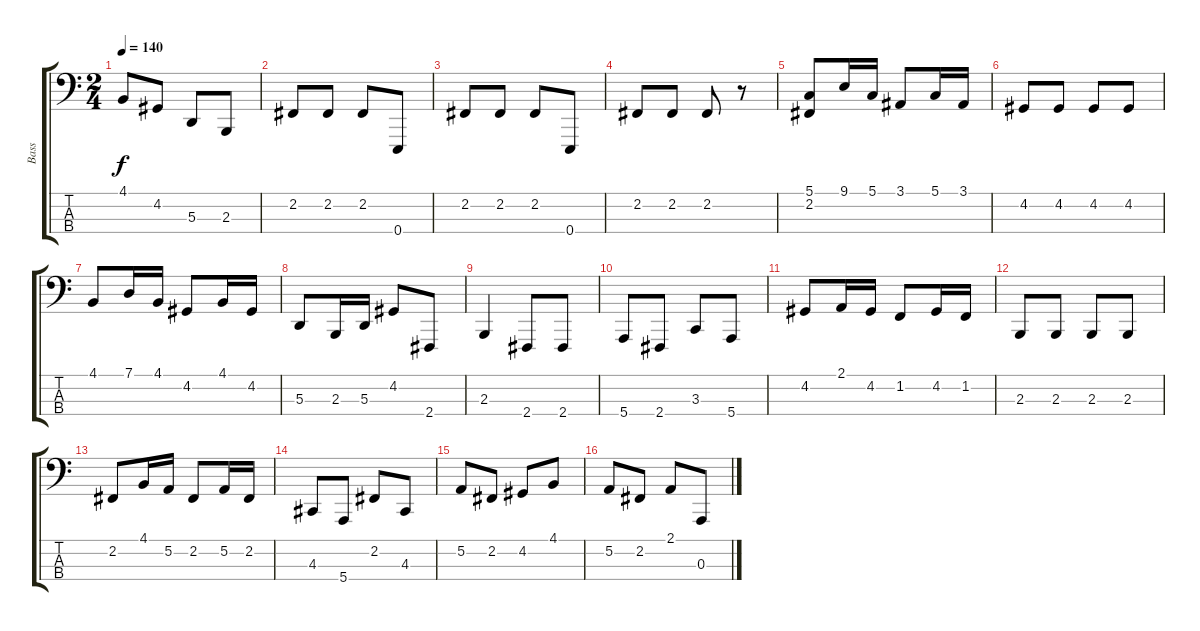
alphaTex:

\track ("Bass" "Bass") {instrument contrabass}
\staff {score tabs}
\tuning (G1 E1 A0 E0) {hide}
\ts (2 4)
\tempo 140
\clef f4
\ks c
4.1.8{dy f} 4.2.8 5.3.8 2.3.8 |
2.2.8 2.2.8 2.2.8 0.4.8 |
2.2.8 2.2.8 2.2.8 0.4.8 |
2.2.8 2.2.8 2.2.8 r.8 |
(5.1 2.2).8 9.1.16 5.1.16 3.1.8 5.1.16 3.1.16 |
4.2.8 4.2.8 4.2.8 4.2.8 |
4.1.8 7.1.16 4.1.16 4.2.8 4.1.16 4.2.16 |
5.3.8 2.3.16 5.3.16 4.2.8 2.4.8 |
2.3.4 2.4.8 2.4.8 |
5.4.8 2.4.8 3.3.8 5.4.8 |
4.2.8 2.1.16 4.2.16 1.2.8 4.2.16 1.2.16 |
2.3.8 2.3.8 2.3.8 2.3.8 |
2.2.8 4.1.16 5.2.16 2.2.8 5.2.16 2.2.16 |
4.3.8 5.4.8 2.2.8 4.3.8 |
5.2.8 2.2.8 4.2.8 4.1.8 |
5.2.8 2.2.8 2.1.8 0.3.8
